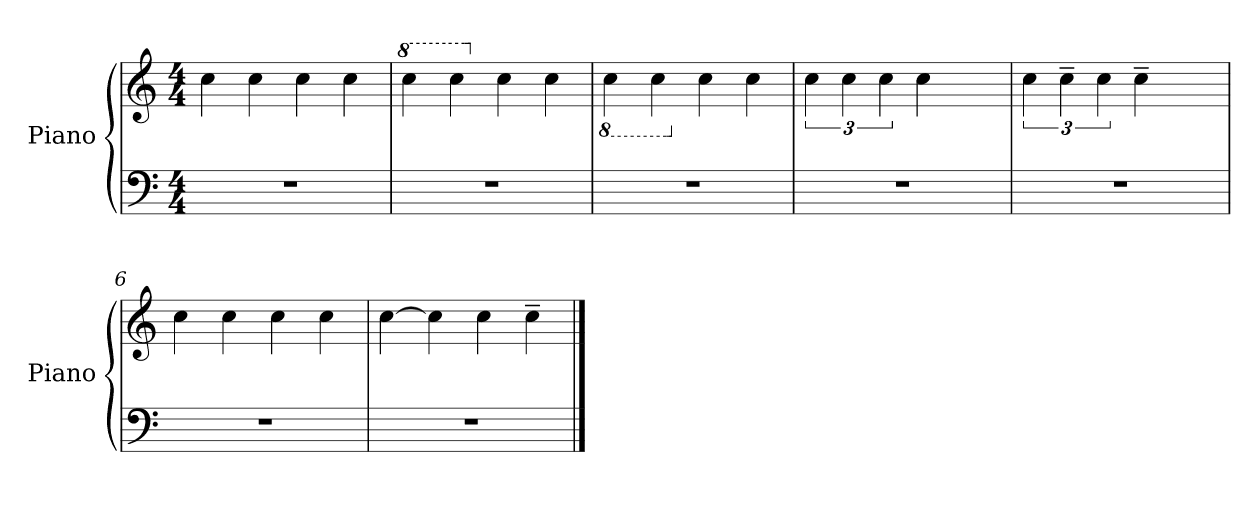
**kern	**kern
*part1	*part1
*staff2	*staff1
*I"Piano	*
*I'Piano	*
*clefF4	*clefG2
*M4/4	*M4/4
=1	=1
1rF	4cc\
.	4cc\
.	4cc\
.	4cc\
=2	=2
*	*8va
1rF	4ccc\
.	4ccc\
*	*X8va
.	4cc\
.	4cc\
=3	=3
*	*8ba
1rF	4c\
.	4c\
*	*X8ba
.	4cc\
.	4cc\
=4	=4
1rF	6cc\
.	6cc\
.	6cc\
.	4cc\
.	4ryy
=5	=5
1rF	6cc\
.	6cc~<\
.	6cc\
.	4cc~<\
.	4ryy
=6	=6
1rF	4cc\
.	4cc\
.	4cc\
.	4cc\
=7	=7
1rF	[<4cc\
.	4cc\]
.	4cc\
.	4cc~<\
==	==
*-	*-
